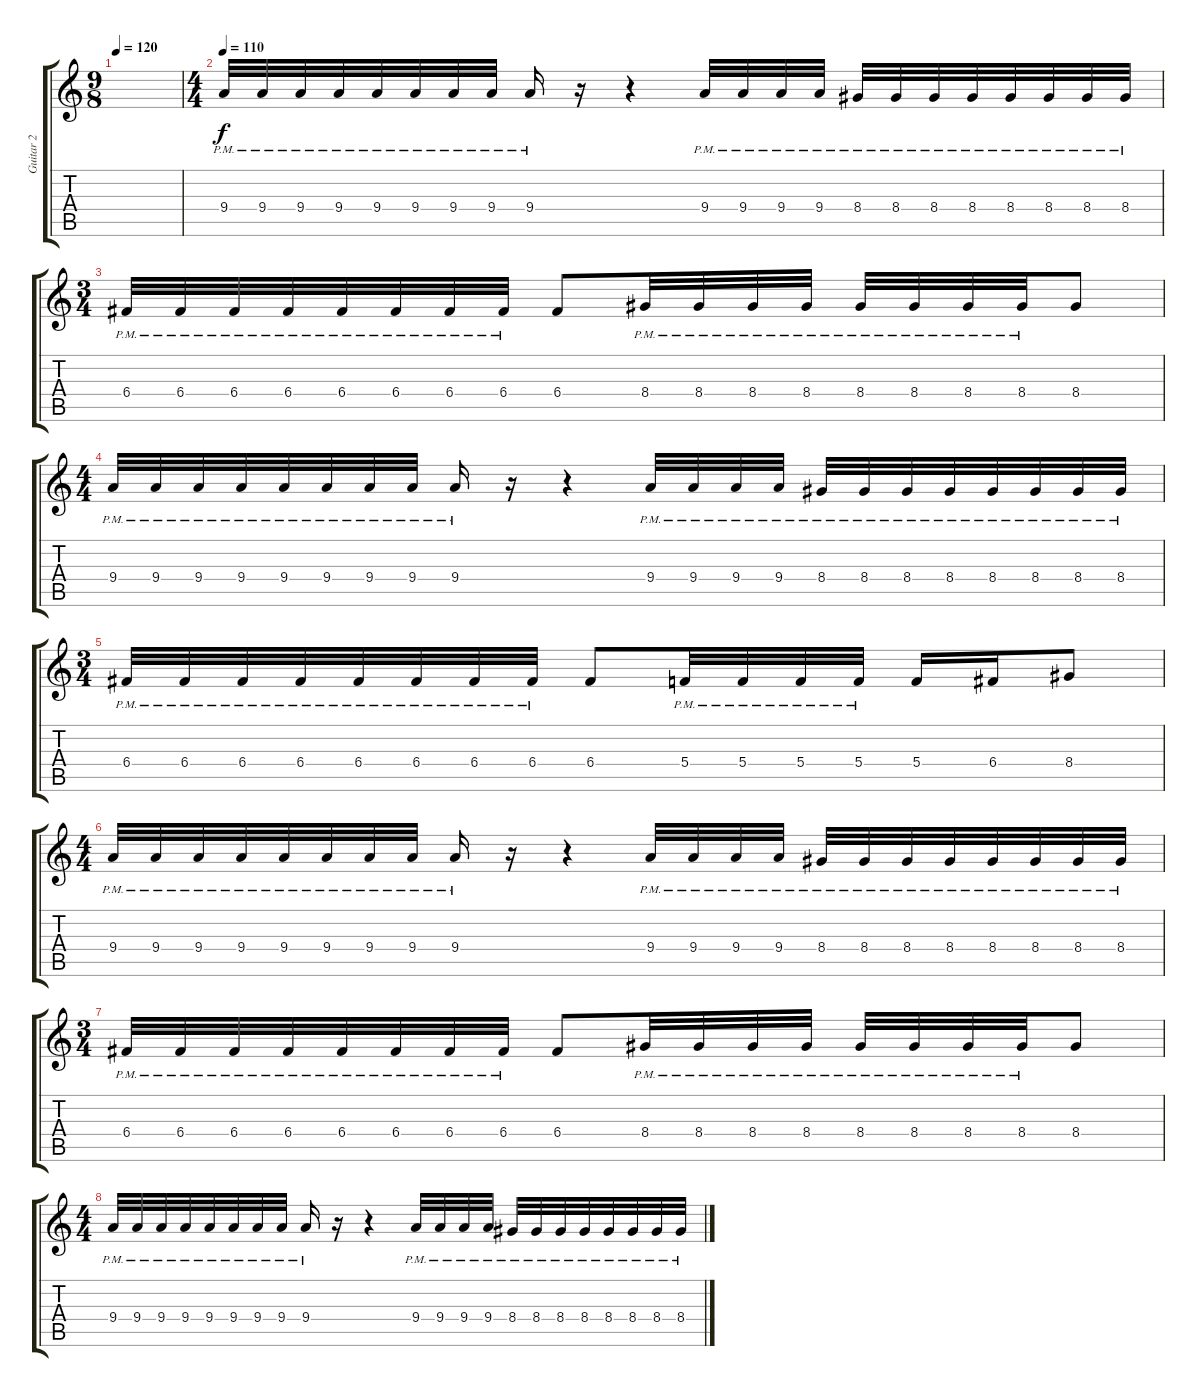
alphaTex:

\track ("Guitar 2" "Guitar 2") {instrument distortionguitar}
\staff {score tabs}
\tuning (D4 A3 F3 C3 G2 C2) {hide}
\ts (9 8)
\tempo 120
\clef g2
\ks c
|
\ts (4 4)
\tempo 110
9.4{pm}.32 9.4{pm}.32 9.4{pm}.32 9.4{pm}.32 9.4{pm}.32 9.4{pm}.32 9.4{pm}.32 9.4{pm}.32 9.4{pm}.16 r.16 r.4 9.4{pm}.32 9.4{pm}.32 9.4{pm}.32 9.4{pm}.32 8.4{pm}.32 8.4{pm}.32 8.4{pm}.32 8.4{pm}.32 8.4{pm}.32 8.4{pm}.32 8.4{pm}.32 8.4{pm}.32 |
\ts (3 4)
6.4{pm}.32 6.4{pm}.32 6.4{pm}.32 6.4{pm}.32 6.4{pm}.32 6.4{pm}.32 6.4{pm}.32 6.4{pm}.32 6.4.8 8.4{pm}.32 8.4{pm}.32 8.4{pm}.32 8.4{pm}.32 8.4{pm}.32 8.4{pm}.32 8.4{pm}.32 8.4{pm}.32 8.4.8 |
\ts (4 4)
9.4{pm}.32 9.4{pm}.32 9.4{pm}.32 9.4{pm}.32 9.4{pm}.32 9.4{pm}.32 9.4{pm}.32 9.4{pm}.32 9.4{pm}.16 r.16 r.4 9.4{pm}.32 9.4{pm}.32 9.4{pm}.32 9.4{pm}.32 8.4{pm}.32 8.4{pm}.32 8.4{pm}.32 8.4{pm}.32 8.4{pm}.32 8.4{pm}.32 8.4{pm}.32 8.4{pm}.32 |
\ts (3 4)
6.4{pm}.32 6.4{pm}.32 6.4{pm}.32 6.4{pm}.32 6.4{pm}.32 6.4{pm}.32 6.4{pm}.32 6.4{pm}.32 6.4.8 5.4{pm}.32 5.4{pm}.32 5.4{pm}.32 5.4{pm}.32 5.4.16 6.4.16 8.4.8 |
\ts (4 4)
9.4{pm}.32 9.4{pm}.32 9.4{pm}.32 9.4{pm}.32 9.4{pm}.32 9.4{pm}.32 9.4{pm}.32 9.4{pm}.32 9.4{pm}.16 r.16 r.4 9.4{pm}.32 9.4{pm}.32 9.4{pm}.32 9.4{pm}.32 8.4{pm}.32 8.4{pm}.32 8.4{pm}.32 8.4{pm}.32 8.4{pm}.32 8.4{pm}.32 8.4{pm}.32 8.4{pm}.32 |
\ts (3 4)
6.4{pm}.32 6.4{pm}.32 6.4{pm}.32 6.4{pm}.32 6.4{pm}.32 6.4{pm}.32 6.4{pm}.32 6.4{pm}.32 6.4.8 8.4{pm}.32 8.4{pm}.32 8.4{pm}.32 8.4{pm}.32 8.4{pm}.32 8.4{pm}.32 8.4{pm}.32 8.4{pm}.32 8.4.8 |
\ts (4 4)
9.4{pm}.32 9.4{pm}.32 9.4{pm}.32 9.4{pm}.32 9.4{pm}.32 9.4{pm}.32 9.4{pm}.32 9.4{pm}.32 9.4{pm}.16 r.16 r.4 9.4{pm}.32 9.4{pm}.32 9.4{pm}.32 9.4{pm}.32 8.4{pm}.32 8.4{pm}.32 8.4{pm}.32 8.4{pm}.32 8.4{pm}.32 8.4{pm}.32 8.4{pm}.32 8.4{pm}.32
